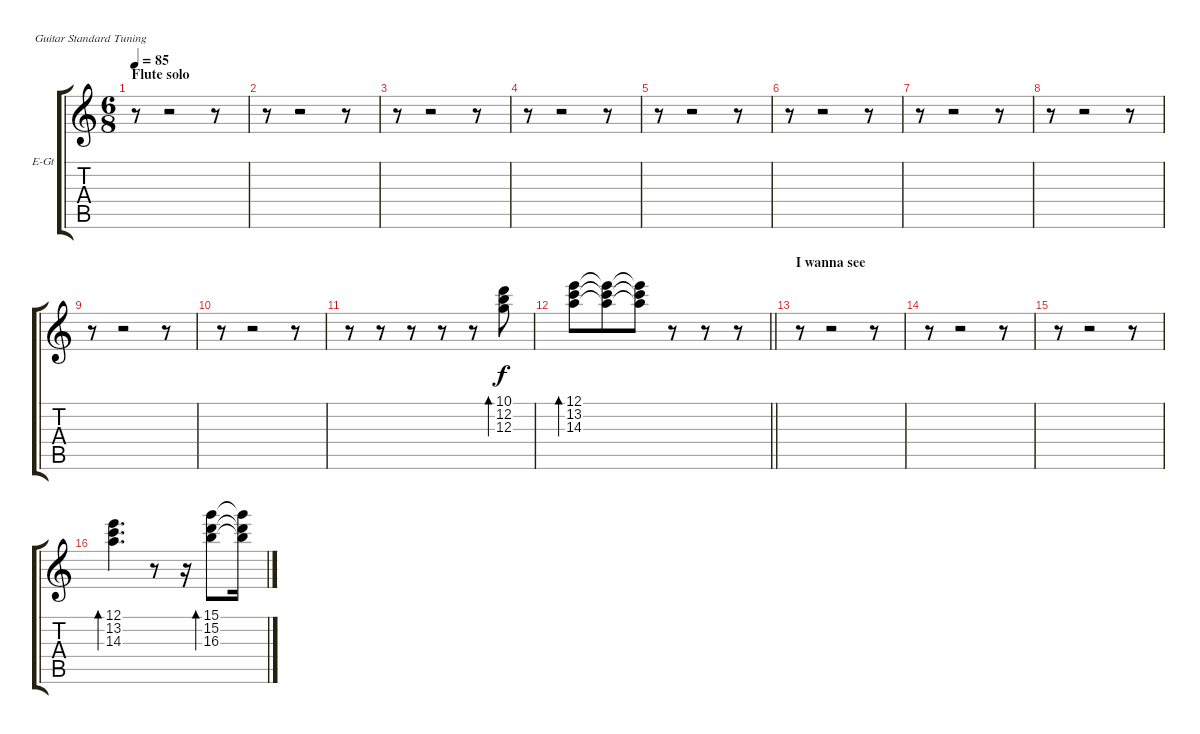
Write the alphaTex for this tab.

\bracketExtendMode groupsimilarinstruments
\firstSystemTrackNameOrientation horizontal
\otherSystemsTrackNameOrientation horizontal
\track ("Rhythm Guitar" "E-Gt") {instrument electricguitarjazz}
\staff {score tabs}
\tuning (E4 B3 G3 D3 A2 E2)
\ts (6 8)
\section ("" "Flute solo")
\tempo 85
\clef g2
\ks c
r.8{dy f} r.2 r.8 |
r.8 r.2 r.8 |
r.8 r.2 r.8 |
r.8 r.2 r.8 |
r.8 r.2 r.8 |
r.8 r.2 r.8 |
r.8 r.2 r.8 |
r.8 r.2 r.8 |
r.8 r.2 r.8 |
r.8 r.2 r.8 |
r.8 r.8 r.8 r.8 r.8 (10.1 12.2 12.3).8{bd 60} |
\barLineRight lightlight
(12.1 13.2 14.3).8{bd 60} (12.1{t} 13.2{t} 14.3{t}).8 (12.1{t} 13.2{t} 14.3{t}).8 r.8 r.8 r.8 |
\section ("" "I wanna see")
r.8 r.2 r.8 |
r.8 r.2 r.8 |
r.8 r.2 r.8 |
(12.1 13.2 14.3).4{d bd 60} r.8 r.16 (15.1 15.2 16.3).8{bd 60} (15.1{t} 15.2{t} 16.3{t}).16
